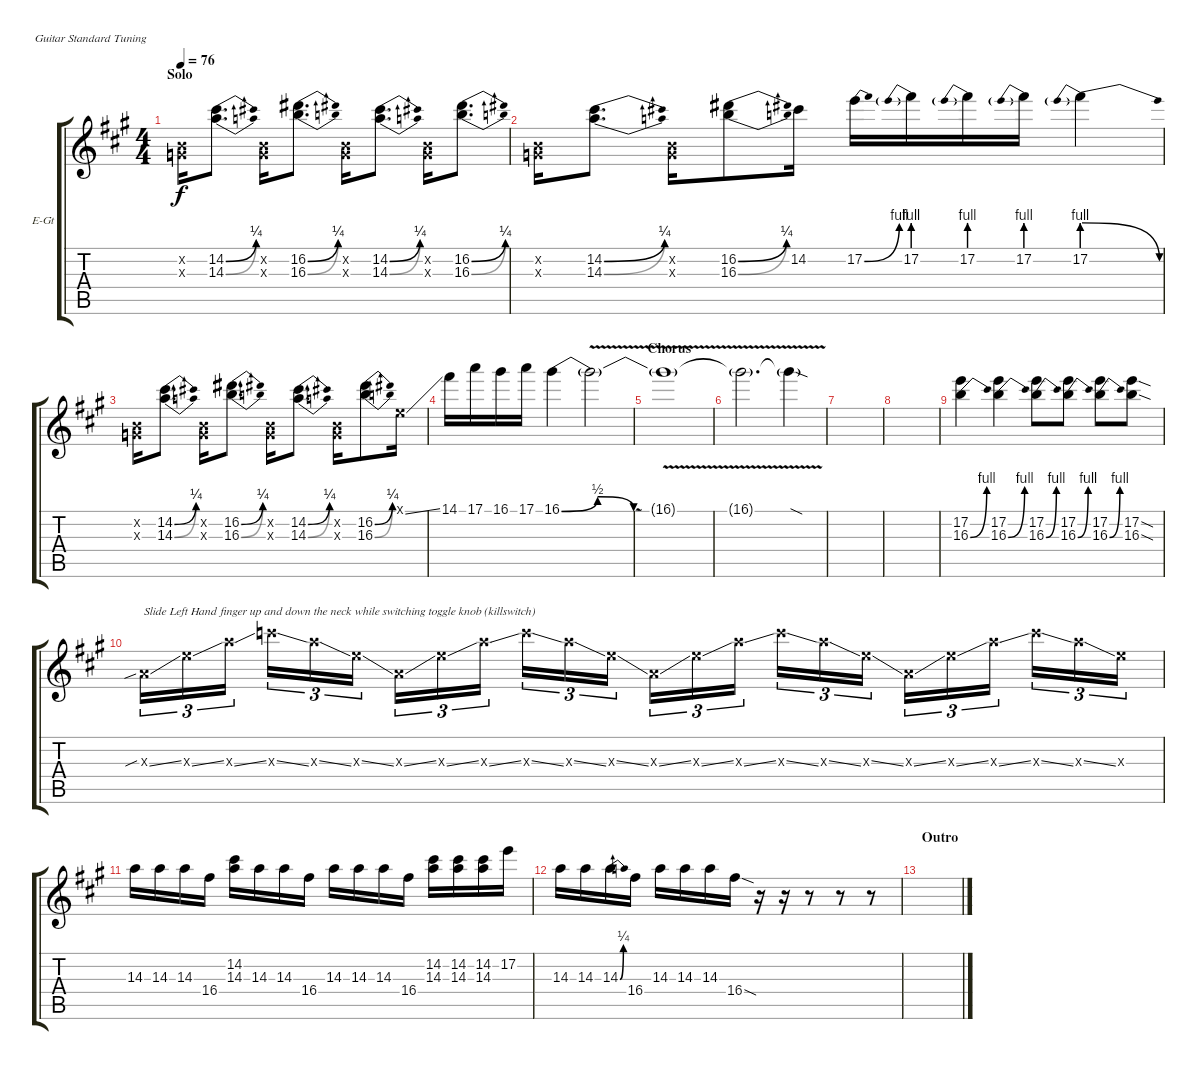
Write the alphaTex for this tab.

\defaultSystemsLayout 4
\bracketExtendMode groupsimilarinstruments
\firstSystemTrackNameOrientation horizontal
\otherSystemsTrackNameOrientation horizontal
\track ("Solo Guitar" "E-Gt") {instrument distortionguitar}
\staff {score tabs}
\tuning (E4 B3 G3 D3 A2 E2)
\ts (4 4)
\section ("" "Solo")
\tempo 76
\clef g2
\scale
0.333333
\ks f#minor
(0.2{x} 0.3{x}).16{dy f} (14.2{be (bend 0 0 60 1)} 14.3{be (bend 0 0 60 1)}).8{d} (0.2{x} 0.3{x}).16 (16.2{be (bend 0 0 60 1)} 16.3{be (bend 0 0 60 1)}).8{d} (0.2{x} 0.3{x}).16 (14.2{be (bend 0 0 60 1)} 14.3{be (bend 0 0 60 1)}).8{d} (0.2{x} 0.3{x}).16 (16.2{be (bend 0 0 60 1)} 16.3{be (bend 0 0 60 1)}).8{d} |
\scale
0.333333 (0.2{x} 0.3{x}).16 (14.2{be (bend 0 0 60 1)} 14.3{be (bend 0 0 60 1)}).8{d} (0.2{x} 0.3{x}).16 (16.2{be (bend 0 0 60 1)} 16.3{be (bend 0 0 60 1)}).8 14.2.16 17.2{be (bend 0 0 15 4)}.16 17.2{be (prebend 0 4 60 4)}.16 17.2{be (prebend 0 4 60 4)}.16 17.2{be (prebend 0 4 60 4)}.16 17.2{be (prebendrelease 0 4 15 0)}.4 |
\scale
0.333333 (0.2{x} 0.3{x}).16 (14.2{be (bend 0 0 60 1)} 14.3{be (bend 0 0 60 1)}).8{d} (0.2{x} 0.3{x}).16 (16.2{be (bend 0 0 60 1)} 16.3{be (bend 0 0 60 1)}).8{d} (0.2{x} 0.3{x}).16 (14.2{be (bend 0 0 60 1)} 14.3{be (bend 0 0 60 1)}).8{d} (0.2{x} 0.3{x}).16 (16.2{be (bend 0 0 60 1)} 16.3{be (bend 0 0 60 1)}).8 0.1{ss x}.16 |
\scale
0.333333 14.1.16 17.1.16 16.1.16 17.1.16 16.1{be (bendrelease 21.599999999999998 0 23.4 2 37.8 2 48 0)}.4 16.1{v t}.2 |
\section ("" "Chorus")
\scale
0.333333 16.1{v t}.1 |
\scale
0.333333 16.1{v t}.2{d} 16.1{v sod t}.4 |
\scale
0.333333 |
\scale
0.333333 |
\scale
0.333333 (17.2 16.3{be (bend 0 0 15 4)}).4 (17.2 16.3{be (bend 0 0 15 4)}).4 (17.2 16.3{be (bend 0 0 15 4)}).8 (17.2 16.3{be (bend 0 0 15 4)}).8 (17.2 16.3{be (bend 0 0 15 4)}).8 (17.2{sod} 16.3{sod}).8 |
\scale
0.333333 2.3{sib ss x}.16{tu (3 2) txt "Slide Left Hand finger up and down the neck while switching toggle knob (killswitch) "} 9.3{ss x}.16{tu (3 2)} 14.3{ss x}.16{tu (3 2)} 17.3{ss x}.16{tu (3 2)} 14.3{ss x}.16{tu (3 2)} 9.3{ss x}.16{tu (3 2)} 2.3{ss x}.16{tu (3 2)} 9.3{ss x}.16{tu (3 2)} 14.3{ss x}.16{tu (3 2)} 17.3{ss x}.16{tu (3 2)} 14.3{ss x}.16{tu (3 2)} 9.3{ss x}.16{tu (3 2)} 2.3{ss x}.16{tu (3 2)} 9.3{ss x}.16{tu (3 2)} 14.3{ss x}.16{tu (3 2)} 17.3{ss x}.16{tu (3 2)} 14.3{ss x}.16{tu (3 2)} 9.3{ss x}.16{tu (3 2)} 2.3{ss x}.16{tu (3 2)} 9.3{ss x}.16{tu (3 2)} 14.3{ss x}.16{tu (3 2)} 17.3{ss x}.16{tu (3 2)} 14.3{ss x}.16{tu (3 2)} 9.3{x}.16{tu (3 2)} |
\scale
0.333333 14.3.16 14.3.16 14.3.16 16.4.16 (14.3 14.2).16 14.3.16 14.3.16 16.4.16 14.3.16 14.3.16 14.3.16 16.4.16 (14.3 14.2).16 (14.2 14.3).16 (14.2 14.3).16 17.2.16 |
14.3.16 14.3.16 14.3{be (bend 0 0 12.6 1)}.16 16.4.16 14.3.16 14.3.16 14.3.16 16.4{sod}.16 r.16 r.16 r.8 r.8 r.8 |
\section ("" "Outro")
